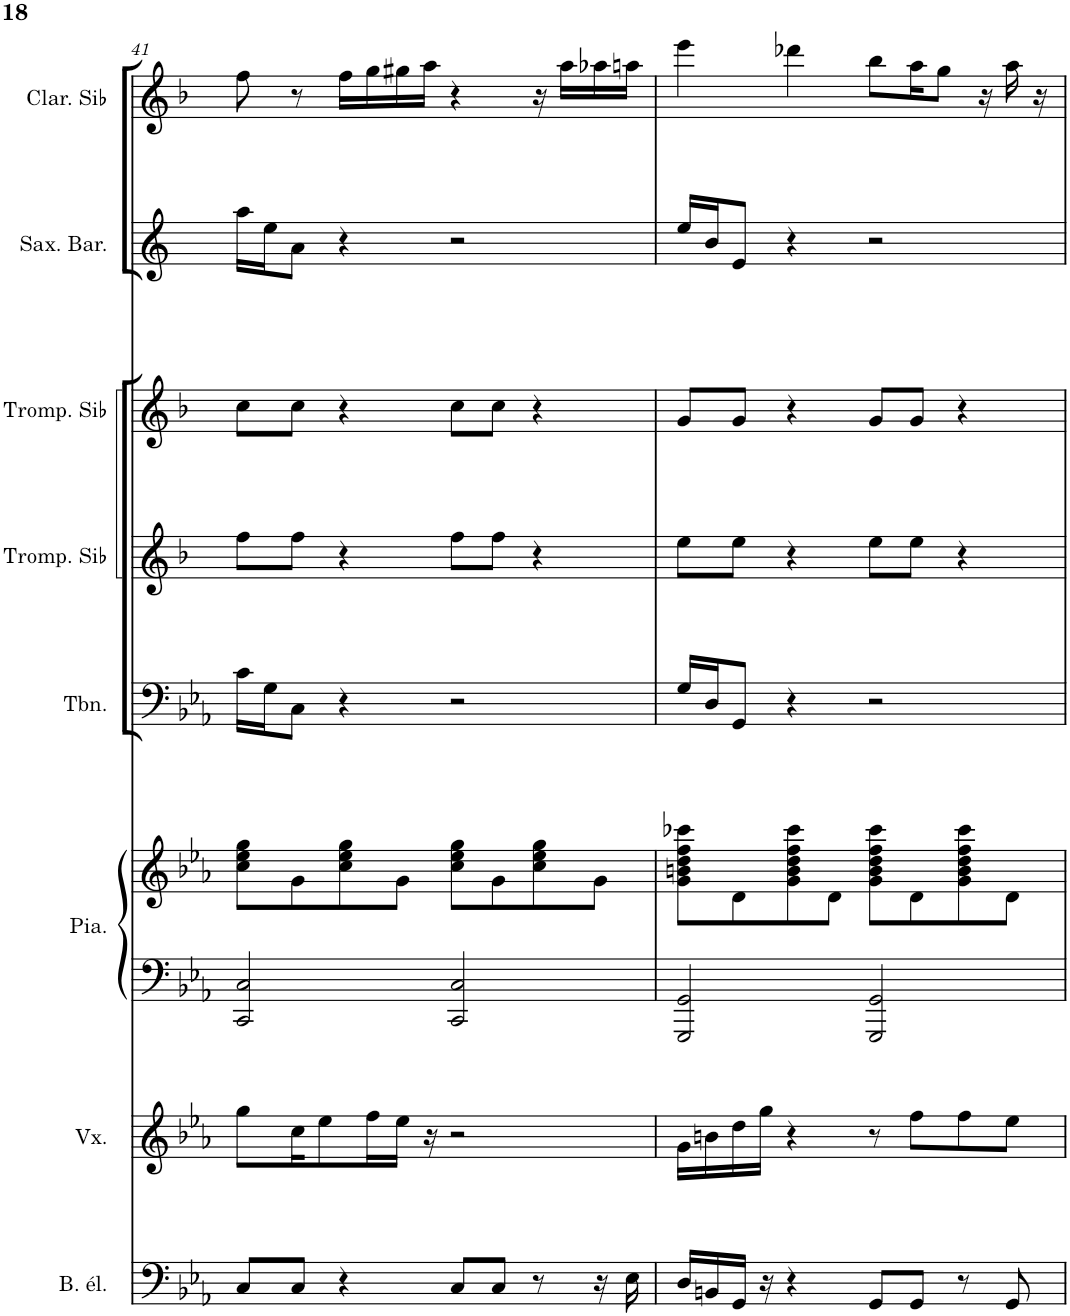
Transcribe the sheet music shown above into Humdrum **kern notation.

**kern	**kern	**kern	**kern	**kern	**kern	**kern	**kern	**kern
*part8	*part7	*part6	*part6	*part5	*part4	*part3	*part2	*part1
*staff9	*staff8	*staff7	*staff6	*staff5	*staff4	*staff3	*staff2	*staff1
*I"Basse électrique	*I"Voix	*I"Piano	*	*I"Trombone	*I"Trompette en Sib	*I"Trompette en Sib	*I"Saxophone Baryton	*I"Clarinette en Sib
*I'B. él.	*I'Vx.	*I'Pia.	*	*I'Tbn.	*I'Tromp. Sib	*I'Tromp. Sib	*I'Sax. Bar.	*I'Clar. Sib
!!LO:PB:g=z
*clefF4	*clefG2	*clefF4	*clefG2	*clefF4	*clefG2	*clefG2	*clefG2	*clefG2
*Trd7c12	*	*	*	*	*Trd1c2	*Trd1c2	*Trd12c21	*Trd1c2
*k[b-e-a-]	*k[b-e-a-]	*k[b-e-a-]	*k[b-e-a-]	*k[b-e-a-]	*k[b-]	*k[b-]	*k[]	*k[b-]
*M4/4	*M4/4	*M4/4	*M4/4	*M4/4	*M4/4	*M4/4	*M4/4	*M4/4
=41	=41	=41	=41	=41	=41	=41	=41	=41
8C/L	8gg\L	2CC/ 2C/	8cc\ 8ee-\ 8gg\L	16c\LL	8ff\L	8cc\L	16aa\LL	8ff\
.	.	.	.	16G\J	.	.	16ee\J	.
8C/J	16cc\K	.	8g\	8C\J	8ff\J	8cc\J	8a\J	8r
.	8ee-\	.	.	.	.	.	.	.
4r	.	.	8cc\ 8ee-\ 8gg\	4r	4r	4r	4r	16ff\LL
.	16ff\L	.	.	.	.	.	.	16gg\
.	16ee-\JJ	.	8g\J	.	.	.	.	16gg#X\
.	16r	.	.	.	.	.	.	16aa\JJ
8C/L	2r	2CC/ 2C/	8cc\ 8ee-\ 8gg\L	2r	8ff\L	8cc\L	2r	4r
8C/J	.	.	8g\	.	8ff\J	8cc\J	.	.
8r	.	.	8cc\ 8ee-\ 8gg\	.	4r	4r	.	16r
.	.	.	.	.	.	.	.	16aa\LL
16r	.	.	8g\J	.	.	.	.	16aa-X\
16E-\	.	.	.	.	.	.	.	16aan\JJ
=42	=42	=42	=42	=42	=42	=42	=42	=42
16D/LL	16g\LL	2GGG/ 2GG/	8g\ 8bn\ 8dd\ 8ff\ 8ccc-X\L	16G/LL	8ee\L	8g/L	16ee/LL	4eee\
16BBn/	16bn\	.	.	16D/J	.	.	16b/J	.
16GG/JJ	16dd\	.	8d\	8GG/J	8ee\J	8g/J	8e/J	.
16r	16gg\JJ	.	.	.	.	.	.	.
4r	4r	.	8g\ 8b\ 8dd\ 8ff\ 8ccc-\	4r	4r	4r	4r	4ddd-X\
.	.	.	8d\J	.	.	.	.	.
8GG/L	8r	2GGG/ 2GG/	8g\ 8b\ 8dd\ 8ff\ 8ccc-\L	2r	8ee\L	8g/L	2r	8bb-\L
8GG/J	8ff\L	.	8d\	.	8ee\J	8g/J	.	16aa\K
.	.	.	.	.	.	.	.	8gg\J
8r	8ff\	.	8g\ 8b\ 8dd\ 8ff\ 8ccc-\	.	4r	4r	.	.
.	.	.	.	.	.	.	.	16r
8GG/	8ee-\J	.	8d\J	.	.	.	.	16aa\
.	.	.	.	.	.	.	.	16r
=	=	=	=	=	=	=	=	=
*-	*-	*-	*-	*-	*-	*-	*-	*-
